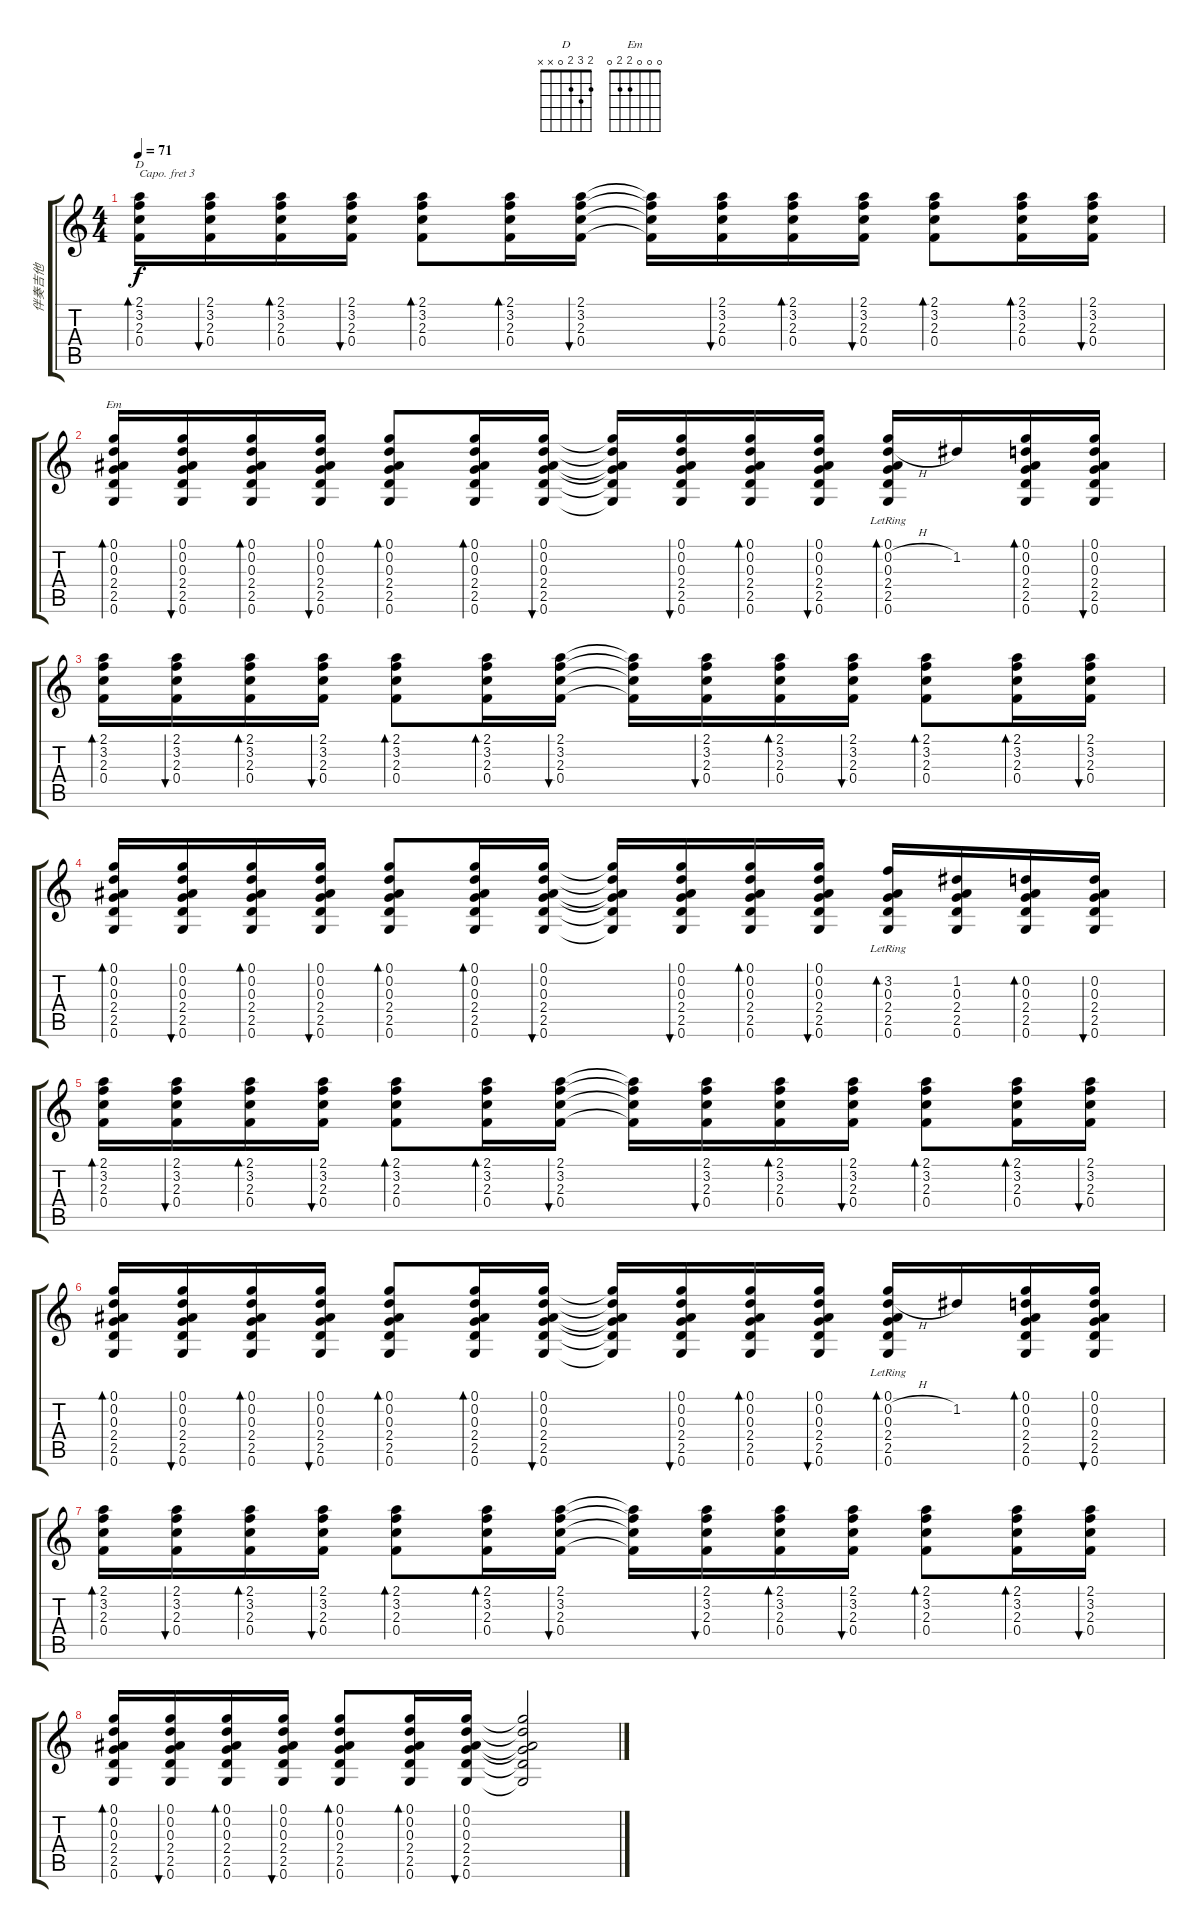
\track ("伴奏吉他" "伴奏吉他") {instrument acousticguitarsteel}
\staff {score tabs}
\capo 3
\tuning (E4 B3 G3 D3 A2 E2) {hide}
\chord ("D" 2 3 2 0 x x)
\chord ("Em" 0 0 0 2 2 0)
\ts (4 4)
\tempo 71
\clef g2
\ks c
(2.1 3.2 2.3 0.4).16{bd 30 ch "D" dy f} (2.1 3.2 2.3 0.4).16{bu 30} (2.1 3.2 2.3 0.4).16{bd 30} (2.1 3.2 2.3 0.4).16{bu 30} (2.1 3.2 2.3 0.4).8{bd 30} (2.1 3.2 2.3 0.4).16{bd 30} (2.1 3.2 2.3 0.4).16{bu 30} (2.1{t} 3.2{t} 2.3{t} 0.4{t}).16 (2.1 3.2 2.3 0.4).16{bu 30} (2.1 3.2 2.3 0.4).16{bd 30} (2.1 3.2 2.3 0.4).16{bu 30} (2.1 3.2 2.3 0.4).8{bd 30} (2.1 3.2 2.3 0.4).16{bd 30} (2.1 3.2 2.3 0.4).16{bu 30} |
(0.1 0.2 0.3 2.4 2.5 0.6).16{bd 30 ch "Em"} (0.1 0.2 0.3 2.4 2.5 0.6).16{bu 30} (0.1 0.2 0.3 2.4 2.5 0.6).16{bd 30} (0.1 0.2 0.3 2.4 2.5 0.6).16{bu 30} (0.1 0.2 0.3 2.4 2.5 0.6).8{bd 30} (0.1 0.2 0.3 2.4 2.5 0.6).16{bd 30} (0.1 0.2 0.3 2.4 2.5 0.6).16{bu 30} (0.1{t} 0.2{t} 0.3{t} 2.4{t} 2.5{t} 0.6{t}).16 (0.1 0.2 0.3 2.4 2.5 0.6).16{bu 30} (0.1 0.2 0.3 2.4 2.5 0.6).16{bd 30} (0.1 0.2 0.3 2.4 2.5 0.6).16{bu 30} (0.1{lr} 0.2{h} 0.3{lr} 2.4{lr} 2.5{lr} 0.6{lr}).16{bd 30} 1.2.16 (0.1 0.2 0.3 2.4 2.5 0.6).16{bd 30} (0.1 0.2 0.3 2.4 2.5 0.6).16{bu 30} |
(2.1 3.2 2.3 0.4).16{bd 30} (2.1 3.2 2.3 0.4).16{bu 30} (2.1 3.2 2.3 0.4).16{bd 30} (2.1 3.2 2.3 0.4).16{bu 30} (2.1 3.2 2.3 0.4).8{bd 30} (2.1 3.2 2.3 0.4).16{bd 30} (2.1 3.2 2.3 0.4).16{bu 30} (2.1{t} 3.2{t} 2.3{t} 0.4{t}).16 (2.1 3.2 2.3 0.4).16{bu 30} (2.1 3.2 2.3 0.4).16{bd 30} (2.1 3.2 2.3 0.4).16{bu 30} (2.1 3.2 2.3 0.4).8{bd 30} (2.1 3.2 2.3 0.4).16{bd 30} (2.1 3.2 2.3 0.4).16{bu 30} |
(0.1 0.2 0.3 2.4 2.5 0.6).16{bd 30} (0.1 0.2 0.3 2.4 2.5 0.6).16{bu 30} (0.1 0.2 0.3 2.4 2.5 0.6).16{bd 30} (0.1 0.2 0.3 2.4 2.5 0.6).16{bu 30} (0.1 0.2 0.3 2.4 2.5 0.6).8{bd 30} (0.1 0.2 0.3 2.4 2.5 0.6).16{bd 30} (0.1 0.2 0.3 2.4 2.5 0.6).16{bu 30} (0.1{t} 0.2{t} 0.3{t} 2.4{t} 2.5{t} 0.6{t}).16 (0.1 0.2 0.3 2.4 2.5 0.6).16{bu 30} (0.1 0.2 0.3 2.4 2.5 0.6).16{bd 30} (0.1 0.2 0.3 2.4 2.5 0.6).16{bu 30} (3.2 0.3{lr} 2.4{lr} 2.5{lr} 0.6{lr}).16{bd 30} (1.2 0.3 2.4 2.5 0.6).16 (0.2 0.3 2.4 2.5 0.6).16{bd 30} (0.2 0.3 2.4 2.5 0.6).16{bu 30} |
(2.1 3.2 2.3 0.4).16{bd 30} (2.1 3.2 2.3 0.4).16{bu 30} (2.1 3.2 2.3 0.4).16{bd 30} (2.1 3.2 2.3 0.4).16{bu 30} (2.1 3.2 2.3 0.4).8{bd 30} (2.1 3.2 2.3 0.4).16{bd 30} (2.1 3.2 2.3 0.4).16{bu 30} (2.1{t} 3.2{t} 2.3{t} 0.4{t}).16 (2.1 3.2 2.3 0.4).16{bu 30} (2.1 3.2 2.3 0.4).16{bd 30} (2.1 3.2 2.3 0.4).16{bu 30} (2.1 3.2 2.3 0.4).8{bd 30} (2.1 3.2 2.3 0.4).16{bd 30} (2.1 3.2 2.3 0.4).16{bu 30} |
(0.1 0.2 0.3 2.4 2.5 0.6).16{bd 30} (0.1 0.2 0.3 2.4 2.5 0.6).16{bu 30} (0.1 0.2 0.3 2.4 2.5 0.6).16{bd 30} (0.1 0.2 0.3 2.4 2.5 0.6).16{bu 30} (0.1 0.2 0.3 2.4 2.5 0.6).8{bd 30} (0.1 0.2 0.3 2.4 2.5 0.6).16{bd 30} (0.1 0.2 0.3 2.4 2.5 0.6).16{bu 30} (0.1{t} 0.2{t} 0.3{t} 2.4{t} 2.5{t} 0.6{t}).16 (0.1 0.2 0.3 2.4 2.5 0.6).16{bu 30} (0.1 0.2 0.3 2.4 2.5 0.6).16{bd 30} (0.1 0.2 0.3 2.4 2.5 0.6).16{bu 30} (0.1{lr} 0.2{h} 0.3{lr} 2.4{lr} 2.5{lr} 0.6{lr}).16{bd 30} 1.2.16 (0.1 0.2 0.3 2.4 2.5 0.6).16{bd 30} (0.1 0.2 0.3 2.4 2.5 0.6).16{bu 30} |
(2.1 3.2 2.3 0.4).16{bd 30} (2.1 3.2 2.3 0.4).16{bu 30} (2.1 3.2 2.3 0.4).16{bd 30} (2.1 3.2 2.3 0.4).16{bu 30} (2.1 3.2 2.3 0.4).8{bd 30} (2.1 3.2 2.3 0.4).16{bd 30} (2.1 3.2 2.3 0.4).16{bu 30} (2.1{t} 3.2{t} 2.3{t} 0.4{t}).16 (2.1 3.2 2.3 0.4).16{bu 30} (2.1 3.2 2.3 0.4).16{bd 30} (2.1 3.2 2.3 0.4).16{bu 30} (2.1 3.2 2.3 0.4).8{bd 30} (2.1 3.2 2.3 0.4).16{bd 30} (2.1 3.2 2.3 0.4).16{bu 30} |
(0.1 0.2 0.3 2.4 2.5 0.6).16{bd 30} (0.1 0.2 0.3 2.4 2.5 0.6).16{bu 30} (0.1 0.2 0.3 2.4 2.5 0.6).16{bd 30} (0.1 0.2 0.3 2.4 2.5 0.6).16{bu 30} (0.1 0.2 0.3 2.4 2.5 0.6).8{bd 30} (0.1 0.2 0.3 2.4 2.5 0.6).16{bd 30} (0.1 0.2 0.3 2.4 2.5 0.6).16{bu 30} (0.1{t} 0.2{t} 0.3{t} 2.4{t} 2.5{t} 0.6{t}).2
